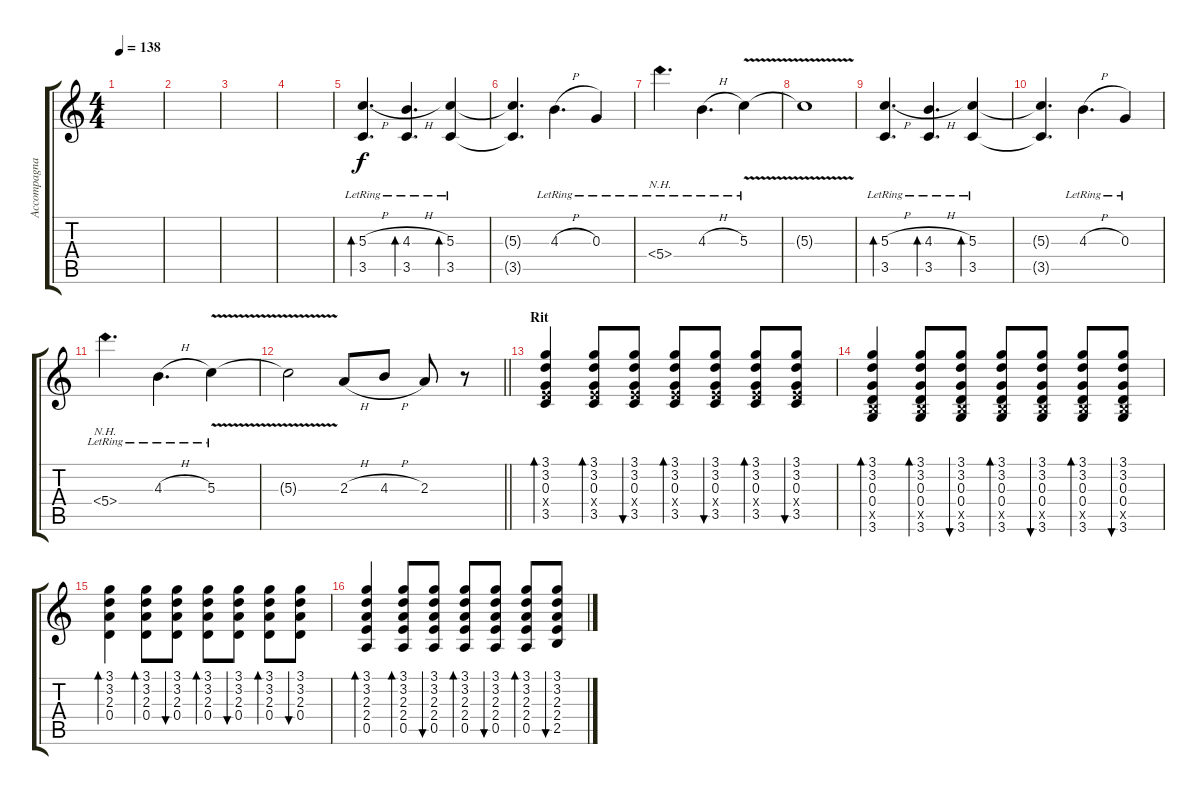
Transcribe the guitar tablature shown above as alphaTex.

\track ("Accompagnamento" "Accompagna") {instrument overdrivenguitar}
\staff {score tabs}
\tuning (E4 B3 G3 D3 A2 E2) {hide}
\ts (4 4)
\tempo 138
\clef g2
\ks c
|
|
|
|
(5.3{h lr} 3.5).4{d bd 60 instrument electricguitarclean} (4.3{h lr} 3.5).4{d bd 60} (5.3{lr} 3.5).4{bd 60} |
(5.3{t} 3.5{t}).4{d} 4.3{h lr}.4{d} 0.3{lr}.4 |
5.4{nh lr}.4{d} 4.3{h lr}.4{d} 5.3{v lr}.4 |
5.3{t}.1 |
(5.3{h lr} 3.5).4{d bd 60} (4.3{h lr} 3.5).4{d bd 60} (5.3{lr} 3.5).4{bd 60} |
(5.3{t} 3.5{t}).4{d} 4.3{h lr}.4{d} 0.3{lr}.4 |
5.4{nh lr}.4{d} 4.3{h lr}.4{d} 5.3{v lr}.4 |
\barLineRight lightlight
5.3{t}.2 2.3{h}.8 4.3{h}.8 2.3.8 r.8 |
\section ("" "Rit")
(3.1 3.2 0.3 2.4{x} 3.5).4{bd 60 instrument overdrivenguitar} (3.1 3.2 0.3 2.4{x} 3.5).8{bd 60} (3.1 3.2 0.3 2.4{x} 3.5).8{bu 60} (3.1 3.2 0.3 2.4{x} 3.5).8{bd 60} (3.1 3.2 0.3 2.4{x} 3.5).8{bu 60} (3.1 3.2 0.3 2.4{x} 3.5).8{bd 60} (3.1 3.2 0.3 2.4{x} 3.5).8{bu 60} |
(3.1 3.2 0.3 0.4 2.5{x} 3.6).4{bd 60} (3.1 3.2 0.3 0.4 2.5{x} 3.6).8{bd 60} (3.1 3.2 0.3 0.4 2.5{x} 3.6).8{bu 60} (3.1 3.2 0.3 0.4 2.5{x} 3.6).8{bd 60} (3.1 3.2 0.3 0.4 2.5{x} 3.6).8{bu 60} (3.1 3.2 0.3 0.4 2.5{x} 3.6).8{bd 60} (3.1 3.2 0.3 0.4 2.5{x} 3.6).8{bu 60} |
(3.1 3.2 2.3 0.4).4{bd 60} (3.1 3.2 2.3 0.4).8{bd 60} (3.1 3.2 2.3 0.4).8{bu 60} (3.1 3.2 2.3 0.4).8{bd 60} (3.1 3.2 2.3 0.4).8{bu 60} (3.1 3.2 2.3 0.4).8{bd 60} (3.1 3.2 2.3 0.4).8{bu 60} |
(3.1 3.2 2.3 2.4 0.5).4{bd 60} (3.1 3.2 2.3 2.4 0.5).8{bd 60} (3.1 3.2 2.3 2.4 0.5).8{bu 60} (3.1 3.2 2.3 2.4 0.5).8{bd 60} (3.1 3.2 2.3 2.4 0.5).8{bu 60} (3.1 3.2 2.3 2.4 0.5).8{bd 60} (3.1 3.2 2.3 2.4 2.5).8{bu 60}
